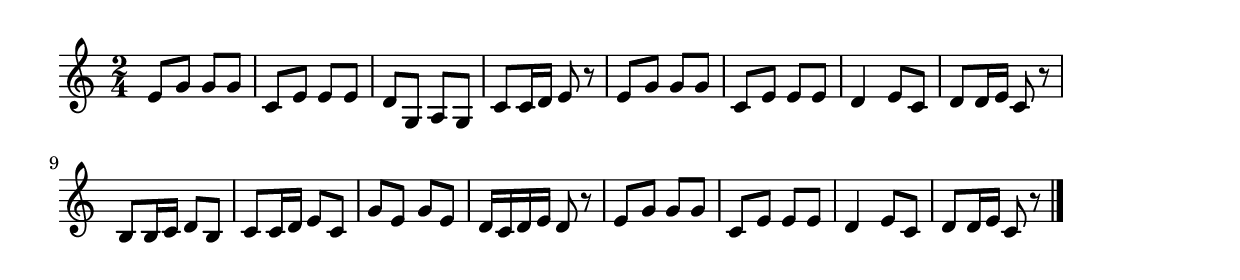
\version "2.18.2"

% 村の鍛冶屋(しばしもやすまずつちうつひびき)
% \index{むらのかじや@村の鍛冶屋(しばしもやすまずつちうつひびき)}

\score {

\layout {
line-width = #170
indent = 0\mm
}

\relative c' {
\key c \major
\time 2/4
\numericTimeSignature

e8 g g g |
c, e e e |
d g, a g |
c c16 d e8 r |
e g g g |
c, e e e |
d4 e8 c |
d d16 e c8 r |
b b16 c d8 b |
c c16 d e8 c |
g' e g e |
d16 c d e d8 r |
e g g g |
c, e e e |
d4 e8 c |
d d16 e c8 r |



\bar "|."
}

\midi {}

}